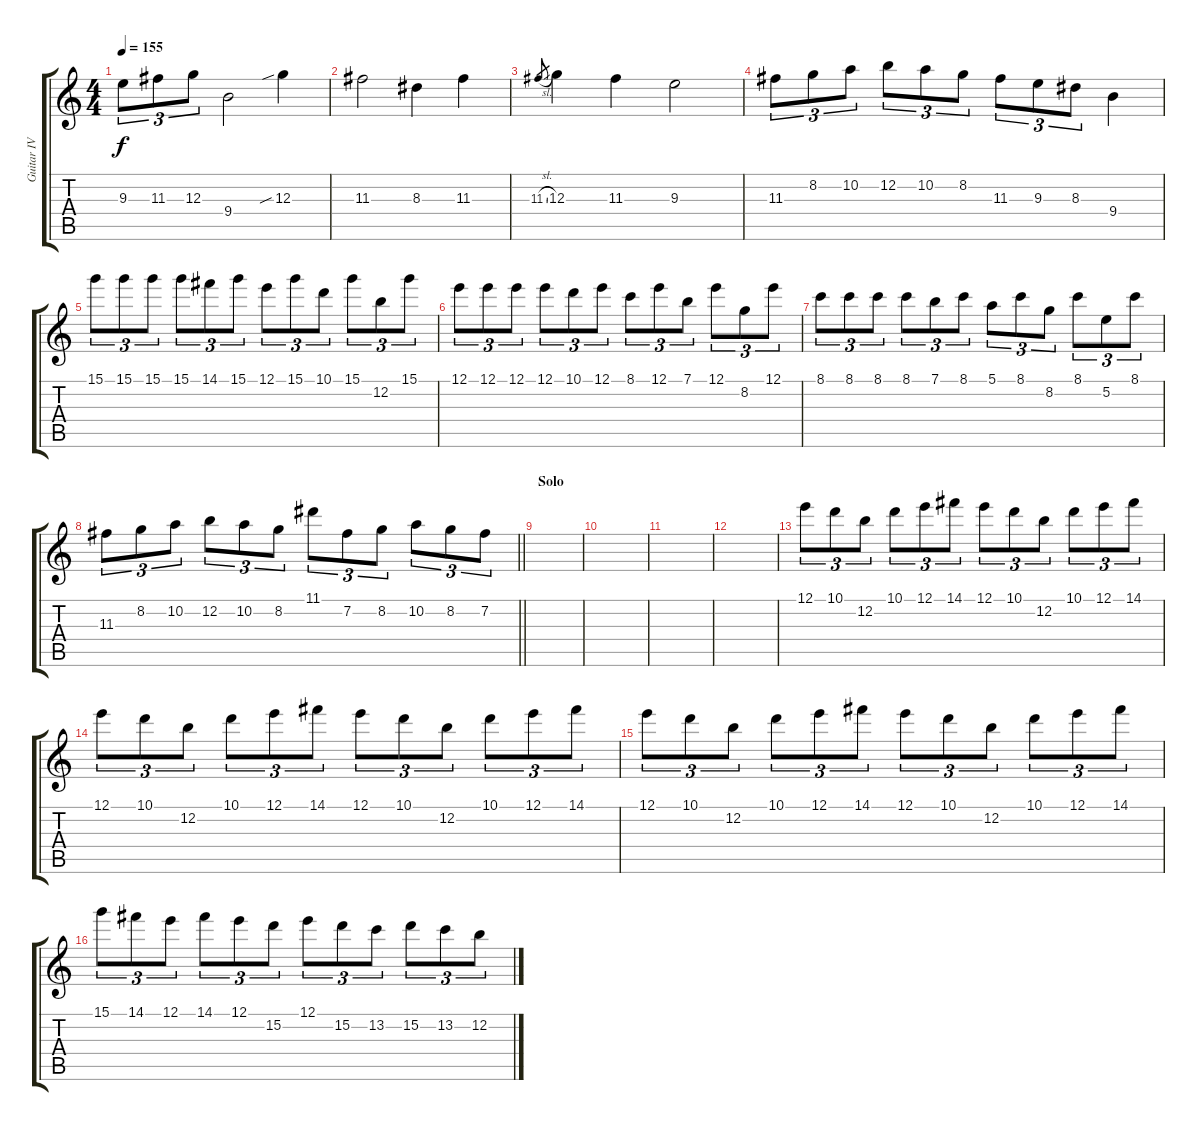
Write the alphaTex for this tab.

\track ("Guitar IV" "Guitar IV") {instrument overdrivenguitar}
\staff {score tabs}
\tuning (E4 B3 G3 D3 A2 E2) {hide}
\ts (4 4)
\tempo 155
\clef g2
\ks c
9.3.8{tu (3 2) dy f} 11.3.8{tu (3 2)} 12.3.8{tu (3 2)} 9.4.2 12.3{sib}.4 |
11.3.2 8.3.4 11.3.4 |
11.3{sl}.8{gr} 12.3.4 11.3.4 9.3.2 |
11.3.8{tu (3 2)} 8.2.8{tu (3 2)} 10.2.8{tu (3 2)} 12.2.8{tu (3 2)} 10.2.8{tu (3 2)} 8.2.8{tu (3 2)} 11.3.8{tu (3 2)} 9.3.8{tu (3 2)} 8.3.8{tu (3 2)} 9.4.4 |
15.1.8{tu (3 2)} 15.1.8{tu (3 2)} 15.1.8{tu (3 2)} 15.1.8{tu (3 2)} 14.1.8{tu (3 2)} 15.1.8{tu (3 2)} 12.1.8{tu (3 2)} 15.1.8{tu (3 2)} 10.1.8{tu (3 2)} 15.1.8{tu (3 2)} 12.2.8{tu (3 2)} 15.1.8{tu (3 2)} |
12.1.8{tu (3 2)} 12.1.8{tu (3 2)} 12.1.8{tu (3 2)} 12.1.8{tu (3 2)} 10.1.8{tu (3 2)} 12.1.8{tu (3 2)} 8.1.8{tu (3 2)} 12.1.8{tu (3 2)} 7.1.8{tu (3 2)} 12.1.8{tu (3 2)} 8.2.8{tu (3 2)} 12.1.8{tu (3 2)} |
8.1.8{tu (3 2)} 8.1.8{tu (3 2)} 8.1.8{tu (3 2)} 8.1.8{tu (3 2)} 7.1.8{tu (3 2)} 8.1.8{tu (3 2)} 5.1.8{tu (3 2)} 8.1.8{tu (3 2)} 8.2.8{tu (3 2)} 8.1.8{tu (3 2)} 5.2.8{tu (3 2)} 8.1.8{tu (3 2)} |
\barLineRight lightlight
11.3.8{tu (3 2)} 8.2.8{tu (3 2)} 10.2.8{tu (3 2)} 12.2.8{tu (3 2)} 10.2.8{tu (3 2)} 8.2.8{tu (3 2)} 11.1.8{tu (3 2)} 7.2.8{tu (3 2)} 8.2.8{tu (3 2)} 10.2.8{tu (3 2)} 8.2.8{tu (3 2)} 7.2.8{tu (3 2)} |
\section ("" "Solo")
|
|
|
|
12.1.8{tu (3 2) balance 16} 10.1.8{tu (3 2)} 12.2.8{tu (3 2)} 10.1.8{tu (3 2)} 12.1.8{tu (3 2)} 14.1.8{tu (3 2)} 12.1.8{tu (3 2)} 10.1.8{tu (3 2)} 12.2.8{tu (3 2)} 10.1.8{tu (3 2)} 12.1.8{tu (3 2)} 14.1.8{tu (3 2)} |
12.1.8{tu (3 2)} 10.1.8{tu (3 2)} 12.2.8{tu (3 2)} 10.1.8{tu (3 2)} 12.1.8{tu (3 2)} 14.1.8{tu (3 2)} 12.1.8{tu (3 2)} 10.1.8{tu (3 2)} 12.2.8{tu (3 2)} 10.1.8{tu (3 2)} 12.1.8{tu (3 2)} 14.1.8{tu (3 2)} |
12.1.8{tu (3 2)} 10.1.8{tu (3 2)} 12.2.8{tu (3 2)} 10.1.8{tu (3 2)} 12.1.8{tu (3 2)} 14.1.8{tu (3 2)} 12.1.8{tu (3 2)} 10.1.8{tu (3 2)} 12.2.8{tu (3 2)} 10.1.8{tu (3 2)} 12.1.8{tu (3 2)} 14.1.8{tu (3 2)} |
15.1.8{tu (3 2) balance 0} 14.1.8{tu (3 2)} 12.1.8{tu (3 2)} 14.1.8{tu (3 2)} 12.1.8{tu (3 2)} 15.2.8{tu (3 2)} 12.1.8{tu (3 2)} 15.2.8{tu (3 2)} 13.2.8{tu (3 2)} 15.2.8{tu (3 2)} 13.2.8{tu (3 2)} 12.2.8{tu (3 2)}
